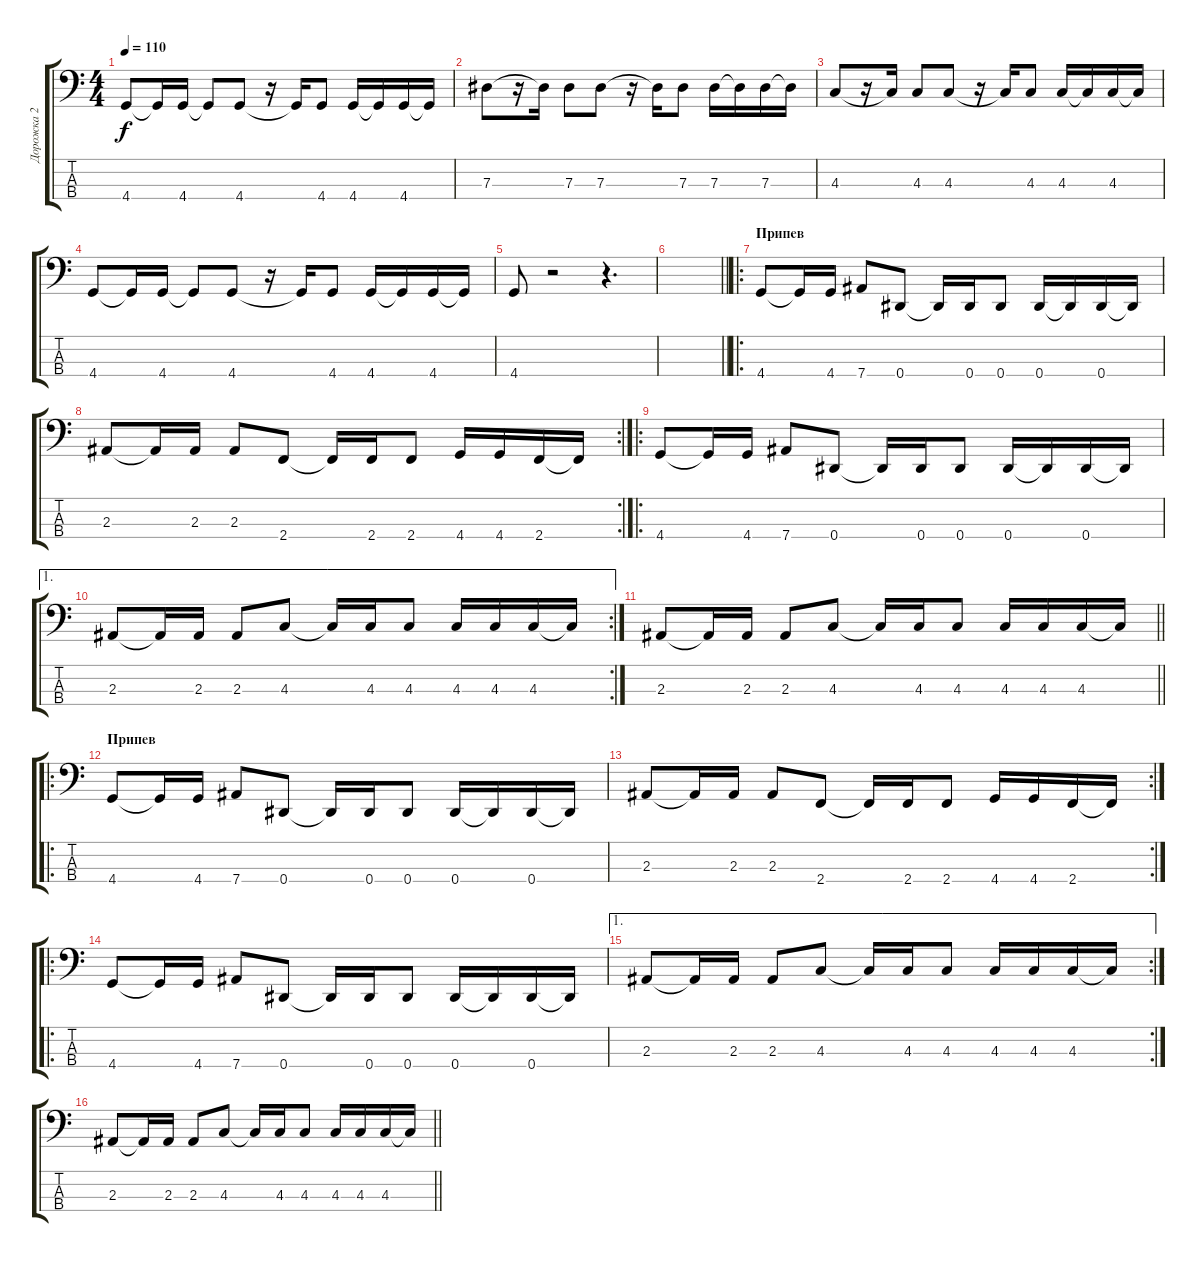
\track ("Дорожка 2" "Дорожка 2") {instrument electricbassfinger}
\staff {score tabs}
\tuning (Gb2 Db2 Ab1 Eb1) {hide}
\ts (4 4)
\tempo 110
\clef f4
\ks c
4.4.8{dy f} 4.4{t}.16 4.4.16 4.4{t}.8 4.4.8 r.16 4.4{t}.16 4.4.8 4.4.16 4.4{t}.16 4.4.16 4.4{t}.16 |
7.3.8 r.16 7.3{t}.16 7.3.8 7.3.8 r.16 7.3{t}.16 7.3.8 7.3.16 7.3{t}.16 7.3.16 7.3{t}.16 |
4.3.8 r.16 4.3{t}.16 4.3.8 4.3.8 r.16 4.3{t}.16 4.3.8 4.3.16 4.3{t}.16 4.3.16 4.3{t}.16 |
4.4.8 4.4{t}.16 4.4.16 4.4{t}.8 4.4.8 r.16 4.4{t}.16 4.4.8 4.4.16 4.4{t}.16 4.4.16 4.4{t}.16 |
4.4.8 r.2 r.4{d} |
\barLineRight lightlight
|
\ro
\section ("" "Припев")
4.4.8 4.4{t}.16 4.4.16 7.4.8 0.4.8 0.4{t}.16 0.4.16 0.4.8 0.4.16 0.4{t}.16 0.4.16 0.4{t}.16 |
\rc 2
2.3.8 2.3{t}.16 2.3.16 2.3.8 2.4.8 2.4{t}.16 2.4.16 2.4.8 4.4.16 4.4.16 2.4.16 2.4{t}.16 |
\ro
4.4.8 4.4{t}.16 4.4.16 7.4.8 0.4.8 0.4{t}.16 0.4.16 0.4.8 0.4.16 0.4{t}.16 0.4.16 0.4{t}.16 |
\ae 1
\rc 2
2.3.8 2.3{t}.16 2.3.16 2.3.8 4.3.8 4.3{t}.16 4.3.16 4.3.8 4.3.16 4.3.16 4.3.16 4.3{t}.16 |
\barLineRight lightlight
2.3.8 2.3{t}.16 2.3.16 2.3.8 4.3.8 4.3{t}.16 4.3.16 4.3.8 4.3.16 4.3.16 4.3.16 4.3{t}.16 |
\ro
\section ("" "Припев")
4.4.8 4.4{t}.16 4.4.16 7.4.8 0.4.8 0.4{t}.16 0.4.16 0.4.8 0.4.16 0.4{t}.16 0.4.16 0.4{t}.16 |
\rc 2
2.3.8 2.3{t}.16 2.3.16 2.3.8 2.4.8 2.4{t}.16 2.4.16 2.4.8 4.4.16 4.4.16 2.4.16 2.4{t}.16 |
\ro
4.4.8 4.4{t}.16 4.4.16 7.4.8 0.4.8 0.4{t}.16 0.4.16 0.4.8 0.4.16 0.4{t}.16 0.4.16 0.4{t}.16 |
\ae 1
\rc 2
2.3.8 2.3{t}.16 2.3.16 2.3.8 4.3.8 4.3{t}.16 4.3.16 4.3.8 4.3.16 4.3.16 4.3.16 4.3{t}.16 |
\barLineRight lightlight
2.3.8 2.3{t}.16 2.3.16 2.3.8 4.3.8 4.3{t}.16 4.3.16 4.3.8 4.3.16 4.3.16 4.3.16 4.3{t}.16
